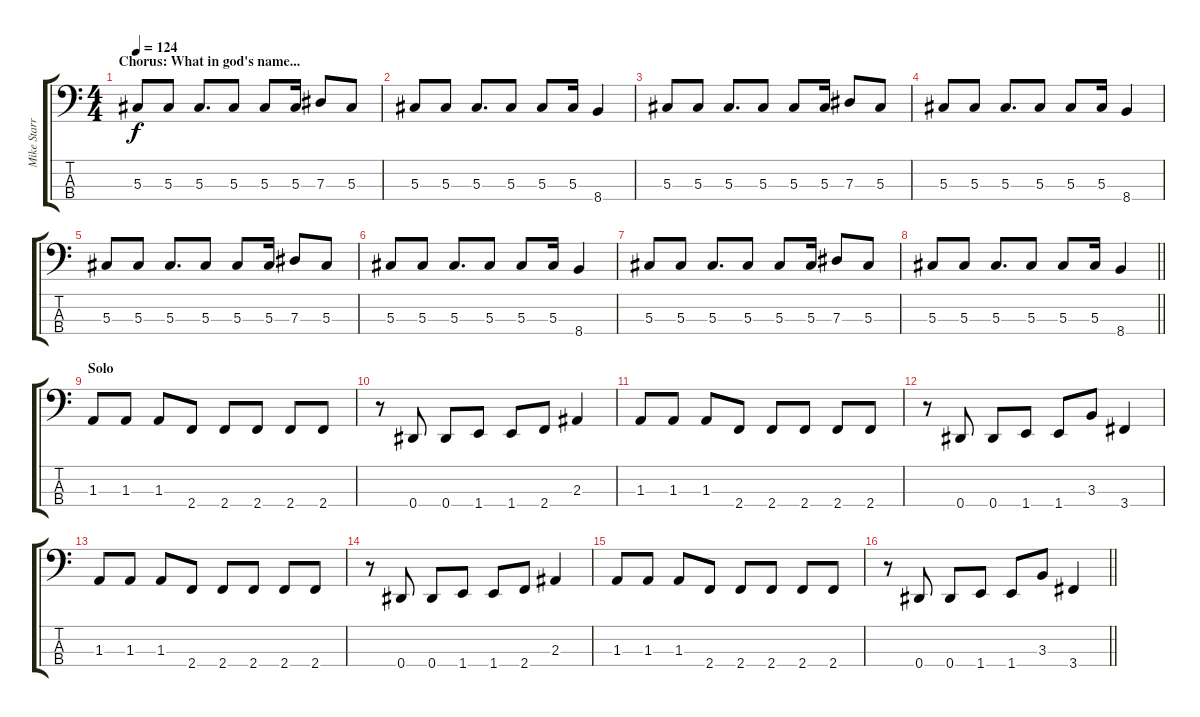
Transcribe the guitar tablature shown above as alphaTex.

\track ("Mike Starr" "Mike Starr") {instrument electricbassfinger}
\staff {score tabs}
\tuning (Gb2 Db2 Ab1 Eb1) {hide}
\ts (4 4)
\section ("" "Chorus: What in god's name...")
\tempo 124
\clef f4
\ks c
5.3.8{dy f} 5.3.8 5.3.8{d} 5.3.8 5.3.8 5.3.16 7.3.8 5.3.8 |
5.3.8 5.3.8 5.3.8{d} 5.3.8 5.3.8 5.3.16 8.4.4 |
5.3.8 5.3.8 5.3.8{d} 5.3.8 5.3.8 5.3.16 7.3.8 5.3.8 |
5.3.8 5.3.8 5.3.8{d} 5.3.8 5.3.8 5.3.16 8.4.4 |
5.3.8 5.3.8 5.3.8{d} 5.3.8 5.3.8 5.3.16 7.3.8 5.3.8 |
5.3.8 5.3.8 5.3.8{d} 5.3.8 5.3.8 5.3.16 8.4.4 |
5.3.8 5.3.8 5.3.8{d} 5.3.8 5.3.8 5.3.16 7.3.8 5.3.8 |
\barLineRight lightlight
5.3.8 5.3.8 5.3.8{d} 5.3.8 5.3.8 5.3.16 8.4.4 |
\section ("" "Solo")
1.3.8 1.3.8 1.3.8 2.4.8 2.4.8 2.4.8 2.4.8 2.4.8 |
r.8 0.4.8 0.4.8 1.4.8 1.4.8 2.4.8 2.3.4 |
1.3.8 1.3.8 1.3.8 2.4.8 2.4.8 2.4.8 2.4.8 2.4.8 |
r.8 0.4.8 0.4.8 1.4.8 1.4.8 3.3.8 3.4.4 |
1.3.8 1.3.8 1.3.8 2.4.8 2.4.8 2.4.8 2.4.8 2.4.8 |
r.8 0.4.8 0.4.8 1.4.8 1.4.8 2.4.8 2.3.4 |
1.3.8 1.3.8 1.3.8 2.4.8 2.4.8 2.4.8 2.4.8 2.4.8 |
\barLineRight lightlight
r.8 0.4.8 0.4.8 1.4.8 1.4.8 3.3.8 3.4.4
